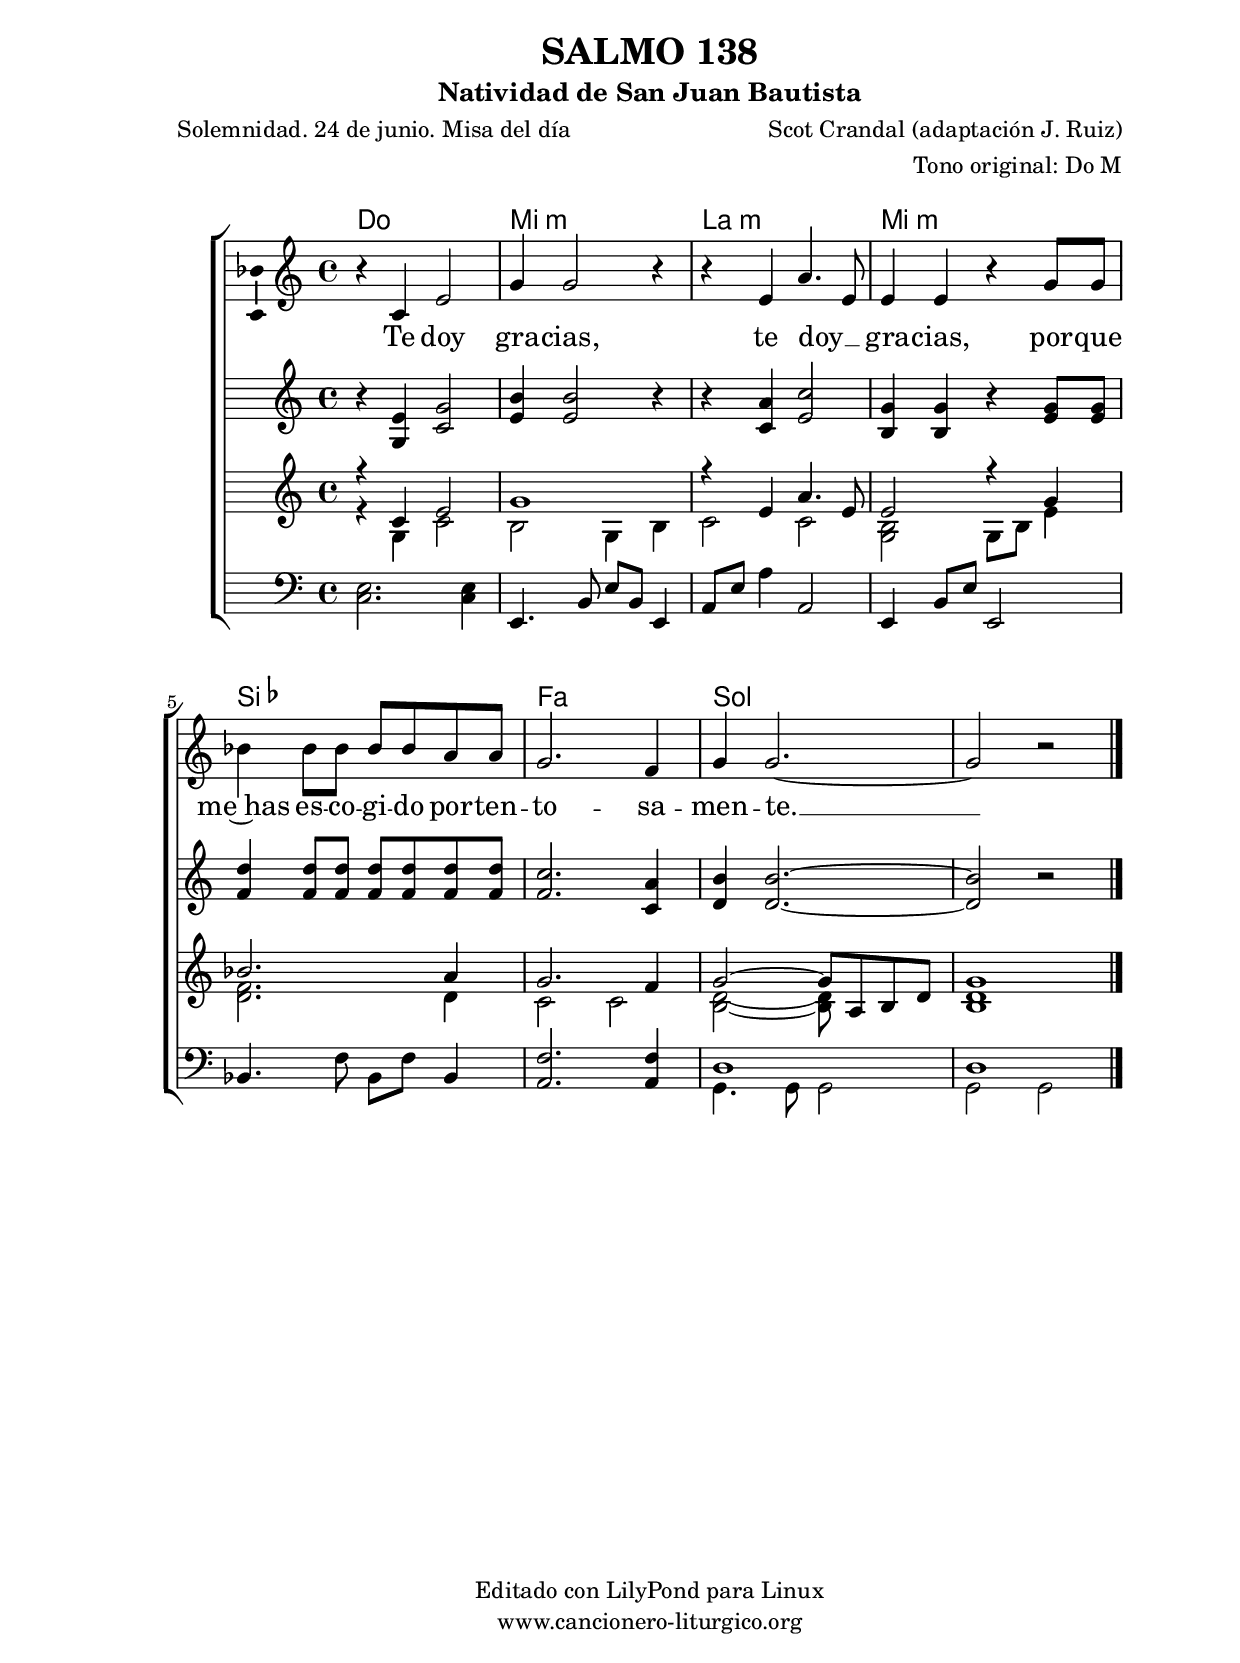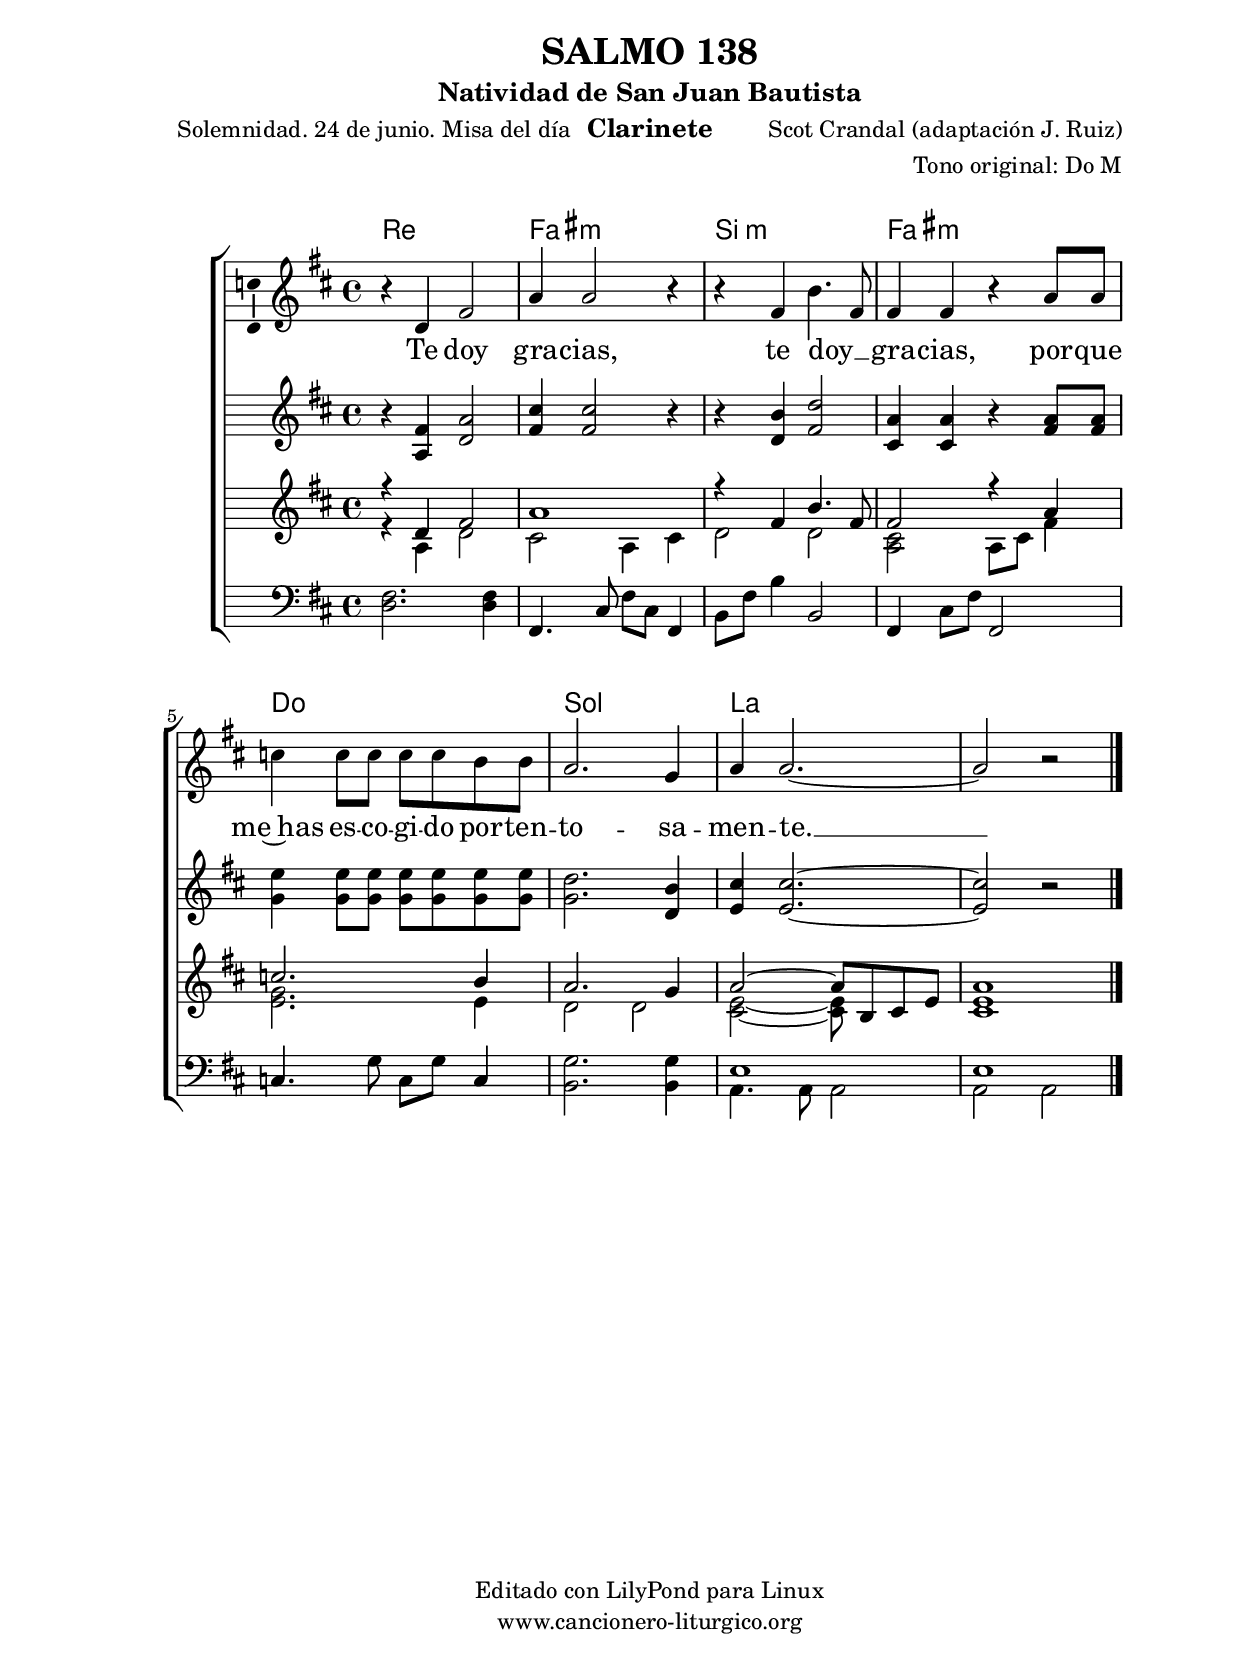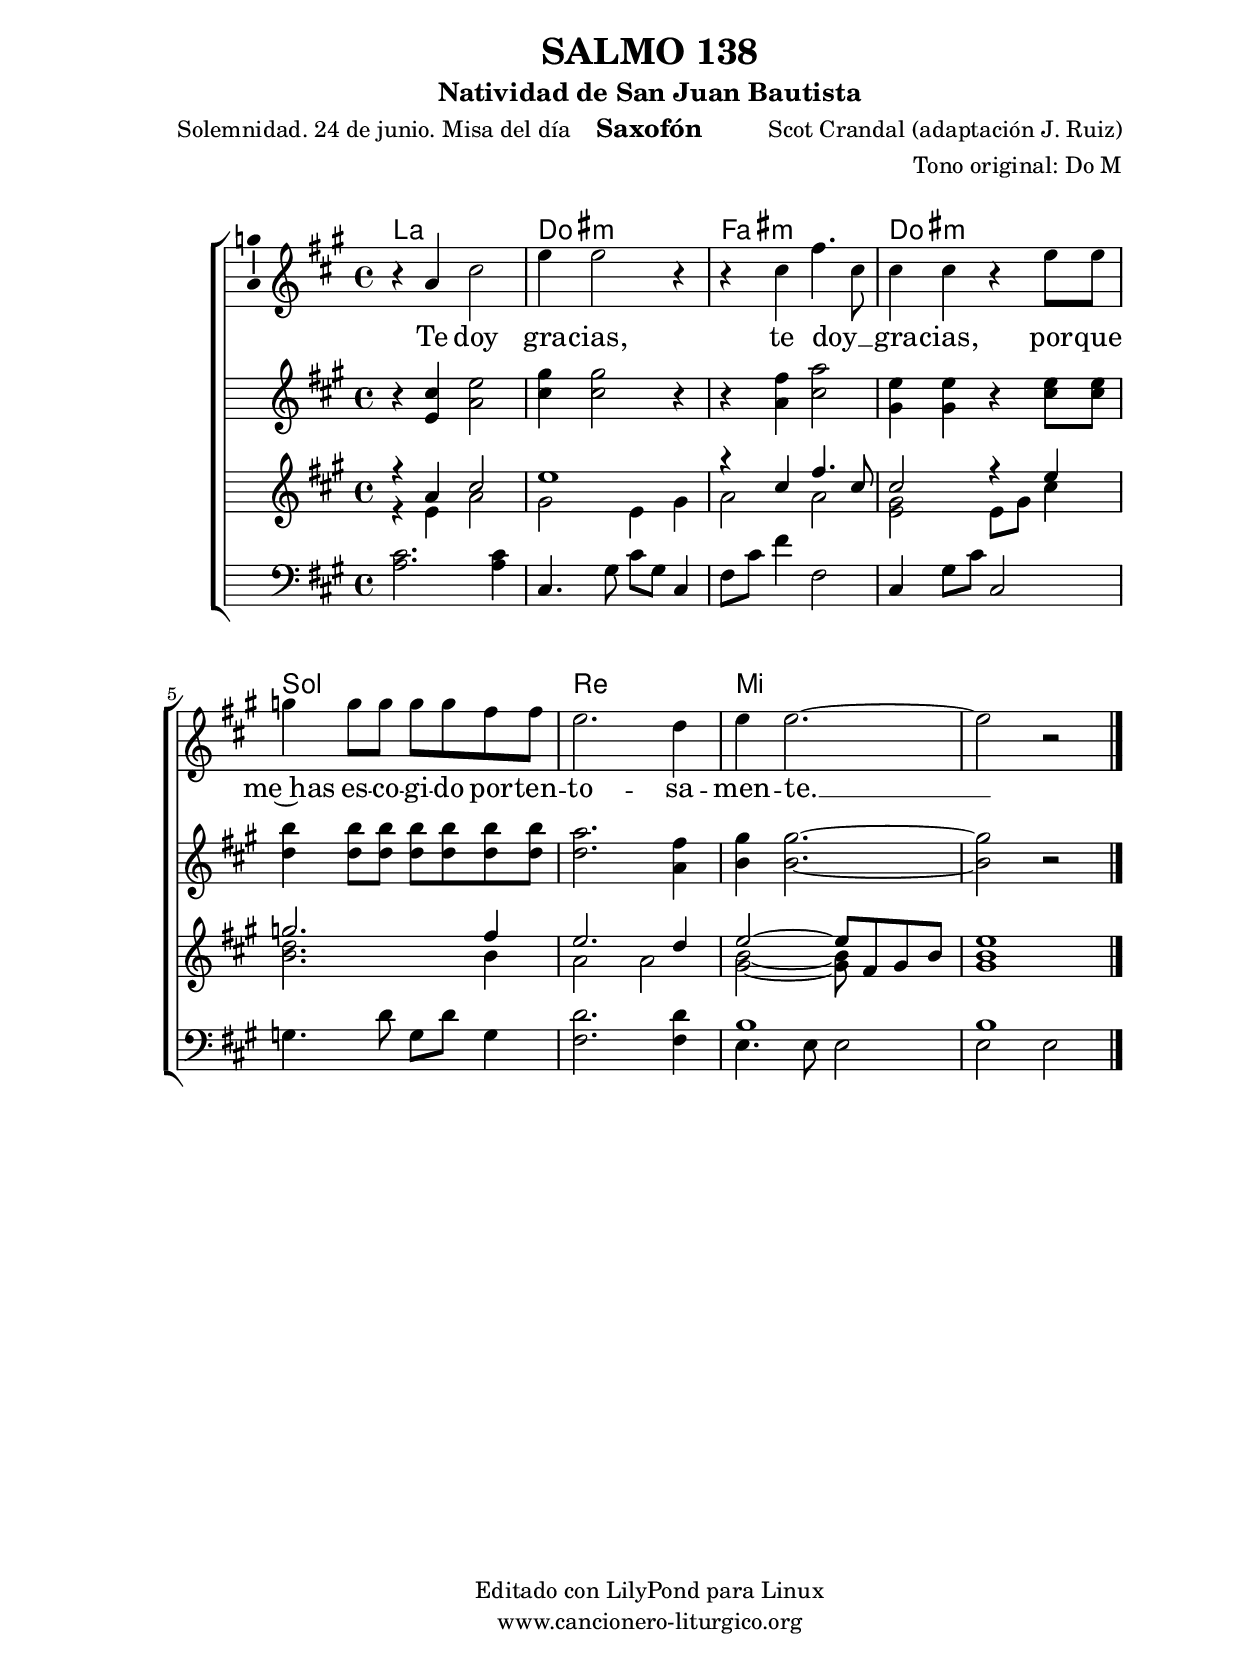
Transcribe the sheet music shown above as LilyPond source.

%
%para convertir .midi en .wav:
%timidity filename.midi -Ow -o finename.wav
%
%
%Para convertir de .wav a .mp3:
%lame -h -m j filename.wav
%
%
%para escuchar el midi:
%timidity nombrefichero.midi
%


%versión de lilypond para la que se ha escrito esta partitura:
\version "2.16.0"

	%Tamaño papel
	#(set-default-paper-size "a4")
	%Tamaño partitura
	#(set-global-staff-size 20)
	%No responde al pulsar sobre una nota
	#(ly:set-option 'point-and-click #f)

%parámetros del encabezamiento:
\header {
	title = "SALMO 138"
	subtitle = "Natividad de San Juan Bautista"
	composer = "Scot Crandal (adaptación J. Ruiz)"      %The Living Church Acclaims
	poet = "Solemnidad. 24 de junio. Misa del día"
	meter = ""
	arranger = "Tono original: Do M"
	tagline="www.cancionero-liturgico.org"
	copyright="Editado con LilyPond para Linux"
	}

%parámetros asociados al papel:
\paper  {
	oddHeaderMarkup = \markup {\fill-line { \on-the-fly #not-first-page \fromproperty #'header:title \on-the-fly #not-first-page \fromproperty #'header:composer }}
	evenHeaderMarkup = \markup {\fill-line { \fromproperty #'header:composer \fromproperty #'header:title }}
	#(set-paper-size "a4")
	print-page-number = ##f
	first-page-number = 1
	print-first-page-number = ##f
%	head-separation = 3.0 \cm
	top-margin = 2.0 \cm
	bottom-margin = 0.5\cm
%%%	bottom-margin = -1.0\cm
	left-margin = 3.0 \cm
	line-width = 16.0 \cm 
	indent = 8\mm
	interscoreline = 2.\mm
	between-system-space = 15\mm
%	para que las partituras no llenen la hoja:
	ragged-bottom = ##t
%	idem para la última hoja:
	ragged-last-bottom = ##f
%	para que las partituras llenen el ancho del papel:
	ragged-last = ##f
	after-title-space = 2.5 \cm
%page-count=1
%system-count=1

	%Flexible Vertical Spacing
%	markup-markup-spacing =
%	#'((basic-distance . 15) (minimum-distance . 15) (padding . 3))
	markup-system-spacing =
	#'((basic-distance . 15) (minimum-distance . 15) (padding . 3))
	system-system-spacing =
	#'((basic-distance . 15) (minimum-distance . 15) (padding . 3))
	score-system-spacing =
	#'((basic-distance . 15) (minimum-distance . 15) (padding . 5))
%	top-system-spacing = % header
%	#'((basic-distance . 8) (minimum-distance . 0) (padding . 3))
%	top-markup-spacing =
%	#'((basic-distance . 20) (minimum-distance . 20) (padding . 3))
	last-bottom-spacing = % footer
	#'((basic-distance . 5) (minimum-distance . 5) (padding . 3))
%	score-markup-spacing =
%	#'((basic-distance . 16) (minimum-distance . 13) (padding . 3))

	}


%parámetros que afectan a toda la partitura:
global =  {
	%clave de sol (G):
	\clef G
	%armadura:
%	\transpose g f
	\key c \major
	\tempo 4=90
	\set Score.tempoHideNote = ##t
	}


acordes = {
	\italianChords
	\chordmode {
%	\transpose g f
{

c1 e:m a:m e:m bes f g g

	}
	}
}


melodia = 
%	\transpose g f
{
	\relative c'{
	\time 4/4

r4 c4 e2
g4 g2 r4
r4 e4 a4. e8
e4 e r4 g8 g
bes4 bes8 bes bes bes a a
g2. f4
g4 g2.~
g2 r2

	\bar "|."
	}
	}


melodiadisc = 
%	\transpose g f
{
	\relative c'{
	\time 4/4

r4 <g e'>4 <c g'>2
<e b'>4 <e b'>2 r4
r4 <c a'>4 <e c'>2
<b g'>4 <b g'> r4 <e g>8 <e g>
<f d'>4 <f d'>8 <f d'> <f d'> <f d'> <f d'> <f d'>
<f c'>2. <c a'>4
<d b'>4 <d b'>2.~
<d b'>2 r2

	\bar "|."
	}
	}

melodiados = 
%	\transpose g f
{
	\relative c'{
	\time 4/4

<<
{
\voiceOne
\stemUp

r4 c4 e2
g1
r4 e4 a4. e8
e2 r4 g4
bes2. a4
g2. f4
g2~g8 a, b d
g1

}
\new Voice {
\voiceTwo
\stemDown

r4 g,4 c2
b2 g4 b
c2 c
<b g>2 g8 b e4
<d f>2. d4
c2 c2
<b d>2~<b d>8 s8 s4
<b d>1

}
>>

	\bar "|."
	}
	}


melodiatres = 
%	\transpose g f
{
	\relative c{

%clave de fa (F):
%\clef F
\clef "G_8"

	\time 4/4


	\bar "|."
	}
	}

melodiacuatro = 
%	\transpose g f
{
	\relative c{

%clave de fa (F):
\clef F

	\time 4/4

<c e>2. <c e>4
e,4. b'8 e b e,4
a8 e' a4 a,2
e4 b'8 e e,2
bes'4. f'8 bes, f' bes,4
<a f'>2. <a f'>4

<<
{
d1
d1
}
\new Voice {
\voiceTwo
g,4. g8 g2
g2 g
}
>>


	\bar "|."
	}
	}


texto = \lyricmode {
Te doy gra -- cias, te doy __ _ gra -- cias,
por -- que me~has es -- co -- gi -- do por -- ten -- to -- sa -- men -- te. __
	}


acordesStaff = \context ChordNames = acordesStaff <<
	\set chordChanges = ##t
	\acordes
	>>


vozStaff = \context Voice = vozStaff
\with {\consists "Ambitus_engraver"}
<<
%	\set Staff.instrumentName = ""
%	\set Staff.shortInstrumentName = ""
%	\set Staff.midiInstrument = #"clarinet"
%	\set Staff.midiInstrument = #"cello"
%	\set Staff.midiInstrument = #"flute"
	\set Staff.midiInstrument = #"electric guitar (jazz)"
%	\set Staff.midiInstrument = #"english horn"
%	\set Staff.midiInstrument = #"violin"
%	\set Staff.midiInstrument = #"glockenspiel"
	\set Staff.midiMinimumVolume = #0.7
	\set Staff.midiMaximumVolume = #0.9
	\global
	\melodia
	>>

vozdiscStaff = \context Voice = vozdiscStaff
<<
%	\set Staff.instrumentName = "Saxofón"
%	\set Staff.shortInstrumentName = "S"
	\override Staff.StaffSymbol #'staff-space = #(magstep -0.35)
	\set Staff.midiInstrument = #"violin"
	\set Staff.midiMinimumVolume = #0.4
	\set Staff.midiMaximumVolume = #0.5
%Cambio tono para saxofón (DESDE tono de clarinete)
%El segundo comando escribe la partitura en el tono del saxofón
%El primer comando hace que el fichero midi, a pesar de lo anterior, suene en el mismo tono que el resto de la partitura
%%%%%\transposition f'
%%%%%\transpose d a,
{
	\global
	\melodiadisc
}
	>>

vozdosStaff = \context Voice = vozdosStaff
<<
%	\set Staff.instrumentName = "Clarinete 1"
%	\set Staff.shortInstrumentName = "C1"
	\override Staff.StaffSymbol #'staff-space = #(magstep -0.35)
	\set Staff.midiInstrument = #"english horn"
	\set Staff.midiMinimumVolume = #0.4
	\set Staff.midiMaximumVolume = #0.5
	\global
	\melodiados
	>>

voztresStaff = \context Voice = voztresStaff
<<
%	\set Staff.instrumentName = "Clarinete 2"
%	\set Staff.shortInstrumentName = "C2"
	\override Staff.StaffSymbol #'staff-space = #(magstep -0.35)
	\set Staff.midiInstrument = #"violin"
	\set Staff.midiMinimumVolume = #0.4
	\set Staff.midiMaximumVolume = #0.5
	\global
	\melodiatres
	>>

vozcuatroStaff = \context Voice = vozcuatroStaff
<<
%	\set Staff.instrumentName = "Bajo"
%	\set Staff.shortInstrumentName = "B"
	\override Staff.StaffSymbol #'staff-space = #(magstep -0.35)
	\set Staff.midiInstrument = #"electric bass (finger)"
	\set Staff.midiMinimumVolume = #0.9
	\set Staff.midiMaximumVolume = #0.9
	\global
	\relative c' \melodiacuatro
	>>

textoStaff = \context Lyrics = textoStaff <<
	\lyricsto vozStaff \texto
	>>

\book {
	\score {
		\context ChoirStaff {
%			\override StaffGroup.SystemStartBracket #'collapse-height = #1
%			\override Score.SystemStartBar #'collapse-height = #1
			<<
			\acordesStaff
			\vozStaff
			\textoStaff
			\vozdiscStaff
			\vozdosStaff
%			\voztresStaff
			\vozcuatroStaff
			>>
			}
		\layout {
	    		\context {
				\Lyrics
				\override LyricText #'font-size = #2
				}
	   		 \context {
				\Score
				%fontSize = #3
				\override StaffSymbol #'staff-space = #(magstep +3)
				%\override Beam #'thickness = #0.55
				%\override SpacingSpanner #'spacing-increment = #1.0
				%\override Slur #'height-limit = #1.5
				}
			}
		}
	\score {
		\unfoldRepeats
		\context ChoirStaff {
			<<
			\acordesStaff
			\vozStaff
			\vozdiscStaff
			\vozdosStaff
%			\voztresStaff
			\vozcuatroStaff
			>>
			}
		\midi {
	  		\context {
	  			\Score
				tempoWholesPerMinute = #(ly:make-moment 70 4)
				}
			}
		}
	}

%Partitura para clarinete
#(define output-suffix "C")
\book {
	\header{
		instrument = "Clarinete"
		}
	\score {
		\context ChoirStaff {
%			\override StaffGroup.SystemStartBracket #'collapse-height = #1
%			\override Score.SystemStartBar #'collapse-height = #1
\transpose c d
			<<
			\acordesStaff
			\vozStaff
			\textoStaff
			\vozdiscStaff
			\vozdosStaff
%			\voztresStaff
			\vozcuatroStaff
			>>
			}
		\layout {
	    		\context {
				\Lyrics
				\override LyricText #'font-size = #2
				}
	   		 \context {
				\Score
				%fontSize = #3
				\override StaffSymbol #'staff-space = #(magstep +3)
				%\override Beam #'thickness = #0.55
				%\override SpacingSpanner #'spacing-increment = #1.0
				%\override Slur #'height-limit = #1.5
				}
			}
		}
	}

%Partitura para saxofón
#(define output-suffix "S")
\book {
	\header{
		instrument = "Saxofón"
		}
	\score {
		\context ChoirStaff {
%			\override StaffGroup.SystemStartBracket #'collapse-height = #1
%			\override Score.SystemStartBar #'collapse-height = #1
\transpose c a
			<<
			\acordesStaff
			\vozStaff
			\textoStaff
			\vozdiscStaff
			\vozdosStaff
%			\voztresStaff
			\vozcuatroStaff
			>>
			}
		\layout {
	    		\context {
				\Lyrics
				\override LyricText #'font-size = #2
				}
	   		 \context {
				\Score
				%fontSize = #3
				\override StaffSymbol #'staff-space = #(magstep +3)
				%\override Beam #'thickness = #0.55
				%\override SpacingSpanner #'spacing-increment = #1.0
				%\override Slur #'height-limit = #1.5
				}
			}
		}
	}

